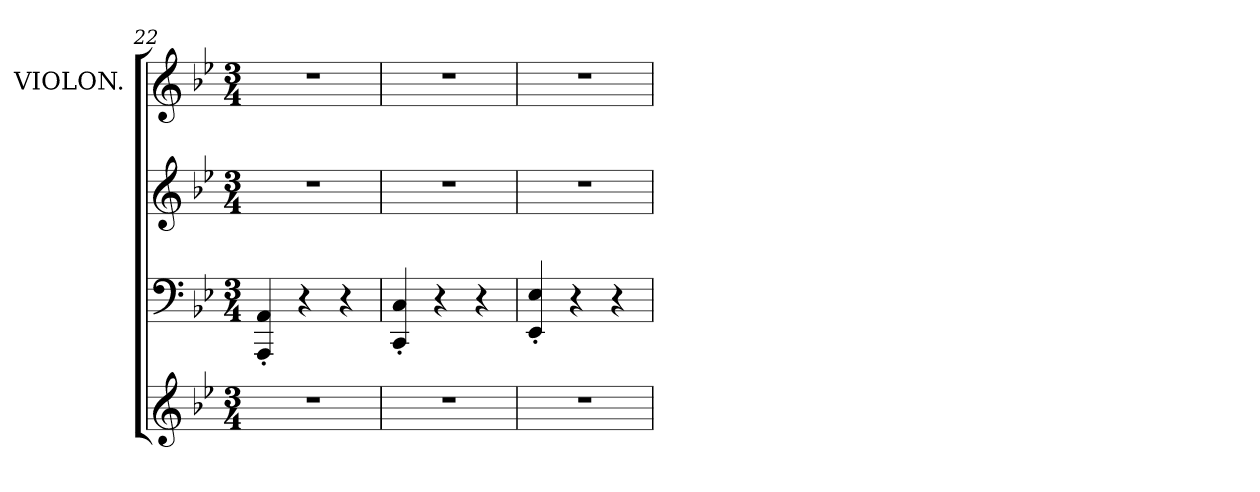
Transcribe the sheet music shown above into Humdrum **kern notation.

**kern	**kern	**kern	**kern
*part3	*part2	*part2	*part1
*staff4	*staff3	*staff2	*staff1
*	*	*	*I"VIOLON.
!!LO:LB:g=z
*clefG2	*clefF4	*clefG2	*clefG2
*k[b-e-]	*k[b-e-]	*k[b-e-]	*k[b-e-]
*B-:	*B-:	*B-:	*B-:
*M3/4	*M3/4	*M3/4	*M3/4
=22	=22	=22	=22
!LO:N:vis=1	!	!LO:N:vis=1	!LO:N:vis=1
2.r	4AAA/'< 4AA/'<	2.r	2.r
.	4r	.	.
.	4r	.	.
=23	=23	=23	=23
!LO:N:vis=1	!	!LO:N:vis=1	!LO:N:vis=1
2.r	4CC/'< 4C/'<	2.r	2.r
.	4r	.	.
.	4r	.	.
=24	=24	=24	=24
!LO:N:vis=1	!	!LO:N:vis=1	!LO:N:vis=1
2.r	4EE-/'< 4E-/'<	2.r	2.r
.	4r	.	.
.	4r	.	.
=	=	=	=
*-	*-	*-	*-
